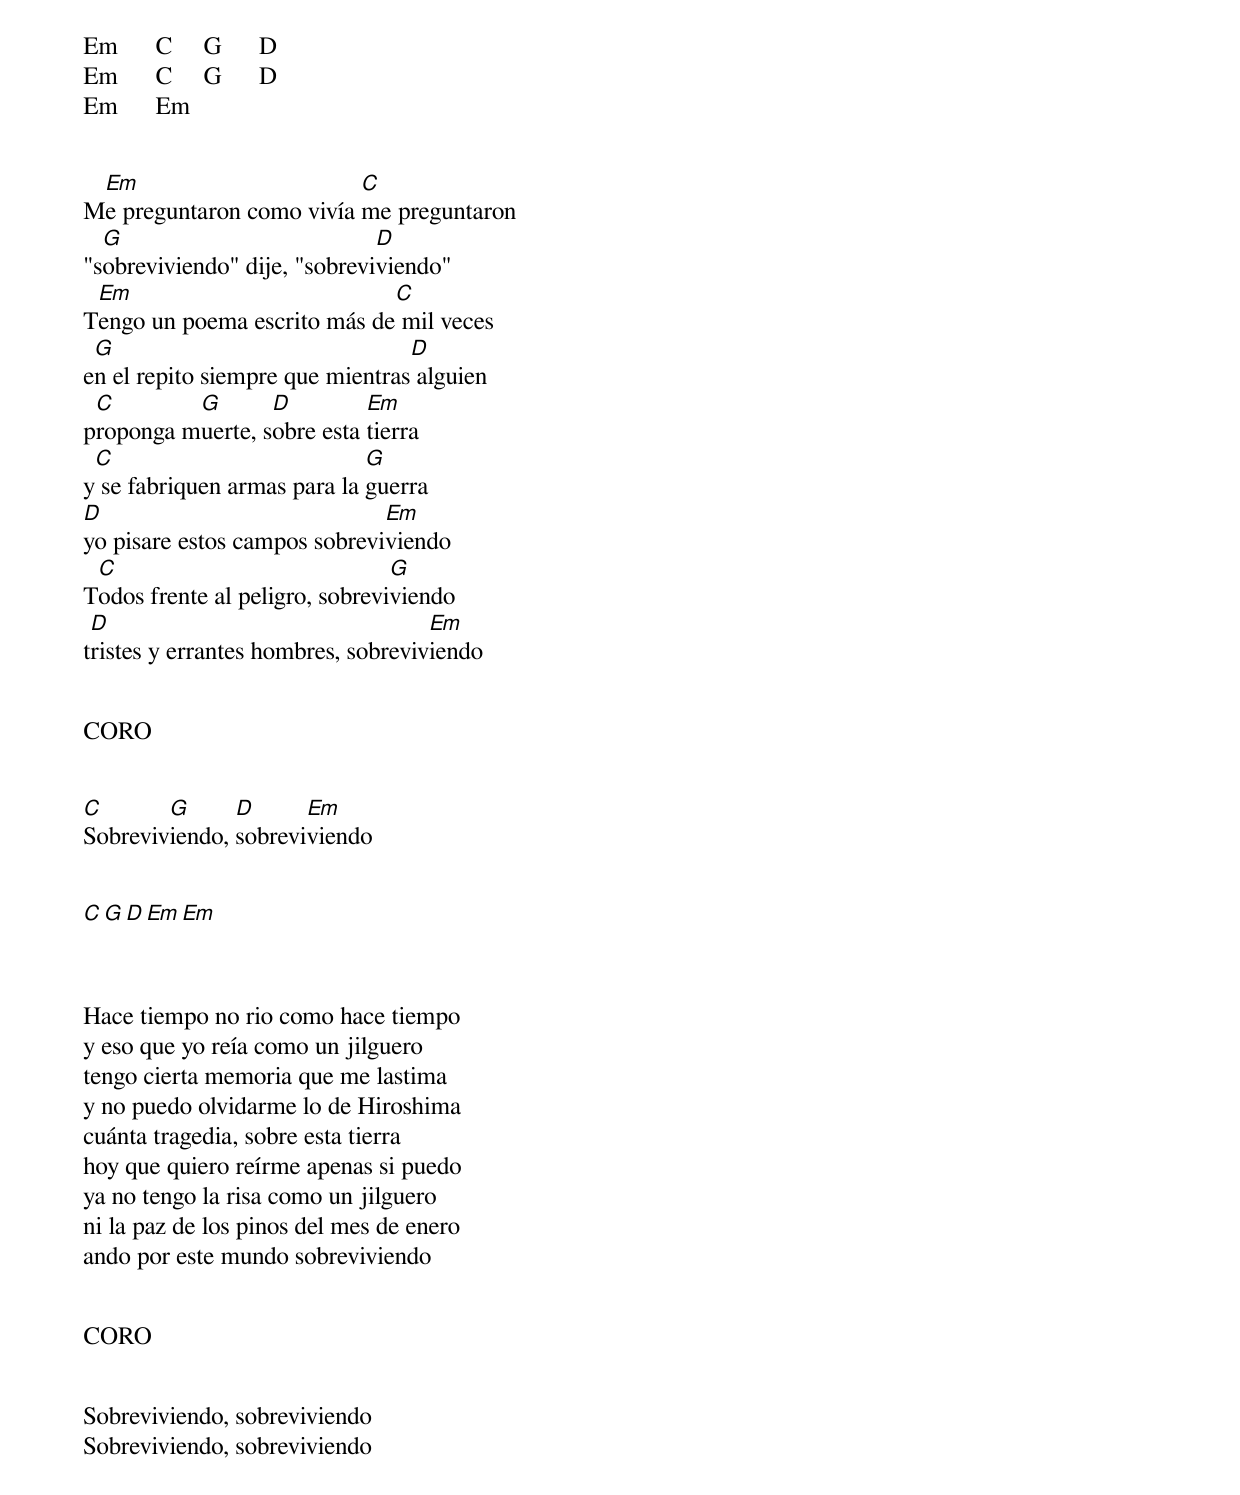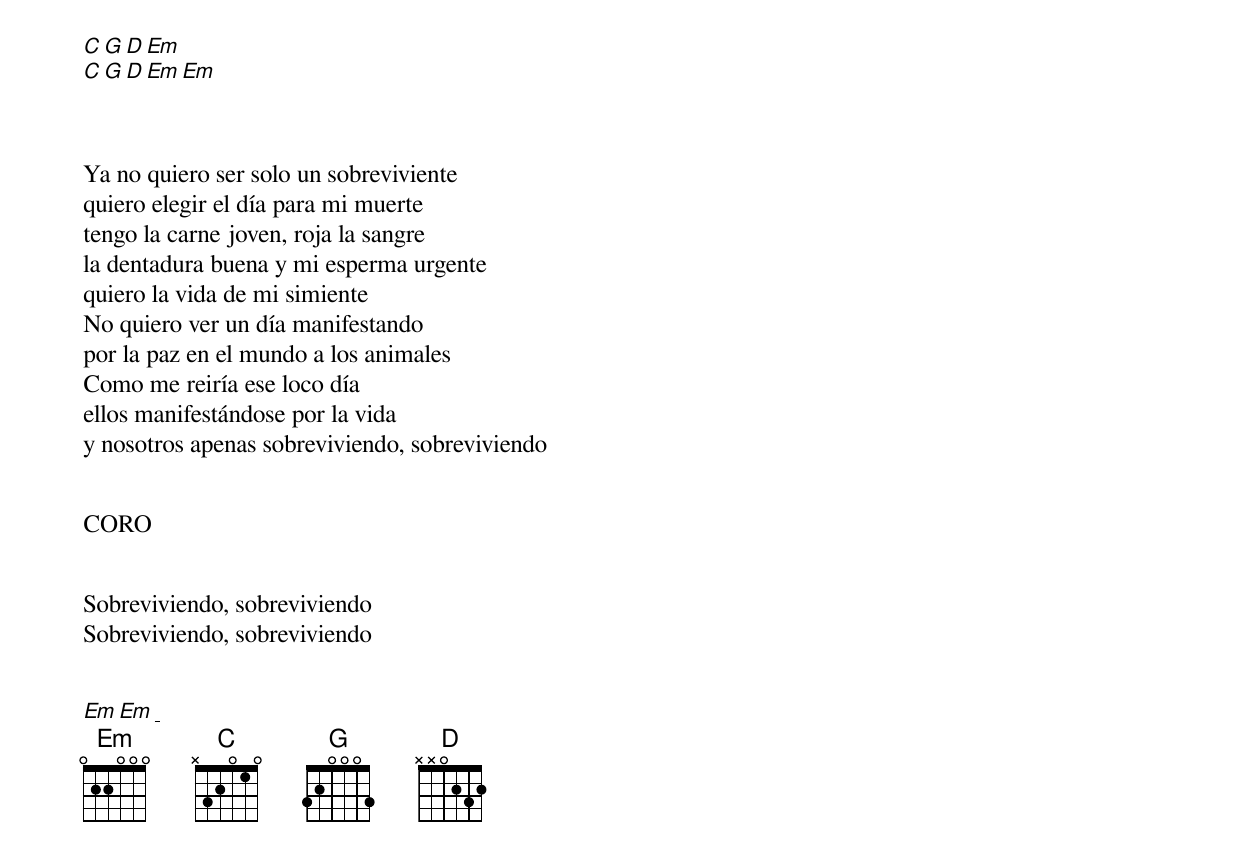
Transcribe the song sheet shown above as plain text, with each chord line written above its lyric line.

Em      C     G      D
Em      C     G      D
Em      Em


 Em                       C
Me preguntaron como vivía me preguntaron
  G                           D
"sobreviviendo" dije, "sobreviviendo"
 Em                          C
Tengo un poema escrito más de mil veces
 G                               D
en el repito siempre que mientras alguien
 C        G       D         Em
proponga muerte, sobre esta tierra
 C                           G
y se fabriquen armas para la guerra
D                             Em
yo pisare estos campos sobreviviendo
 C                              G
Todos frente al peligro, sobreviviendo
 D                                  Em
tristes y errantes hombres, sobreviviendo


CORO


C       G      D      Em
Sobreviviendo, sobreviviendo


C       G      D      Em      Em



Hace tiempo no rio como hace tiempo
y eso que yo reía como un jilguero
tengo cierta memoria que me lastima
y no puedo olvidarme lo de Hiroshima
cuánta tragedia, sobre esta tierra
hoy que quiero reírme apenas si puedo
ya no tengo la risa como un jilguero
ni la paz de los pinos del mes de enero
ando por este mundo sobreviviendo


CORO


Sobreviviendo, sobreviviendo
Sobreviviendo, sobreviviendo


C       G      D      Em
C       G      D      Em      Em



Ya no quiero ser solo un sobreviviente
quiero elegir el día para mi muerte
tengo la carne joven, roja la sangre
la dentadura buena y mi esperma urgente
quiero la vida de mi simiente
No quiero ver un día manifestando
por la paz en el mundo a los animales
Como me reiría ese loco día
ellos manifestándose por la vida
y nosotros apenas sobreviviendo, sobreviviendo


CORO


Sobreviviendo, sobreviviendo
Sobreviviendo, sobreviviendo


Em      Em <U+0085>
